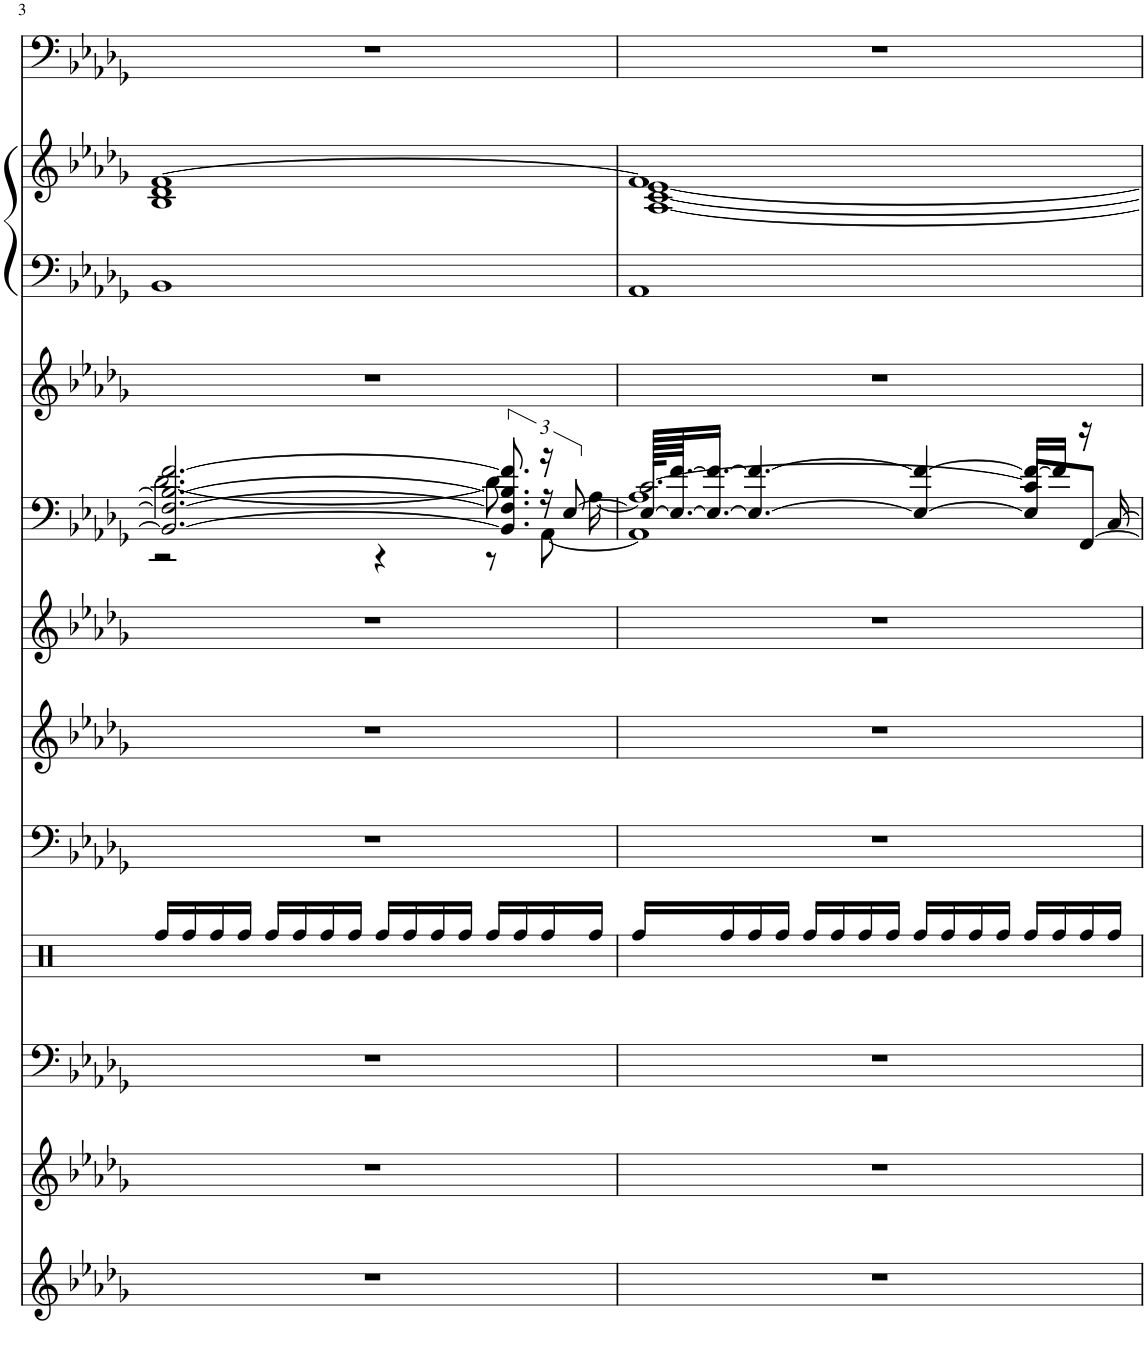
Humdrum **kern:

**kern	**kern	**kern	**kern	**kern	**kern	**kern	**kern	**kern	**kern	**kern	**kern
*part11	*part10	*part9	*part8	*part7	*part6	*part5	*part4	*part3	*part2	*part2	*part1
*staff12	*staff11	*staff10	*staff9	*staff8	*staff7	*staff6	*staff5	*staff4	*staff3	*staff2	*staff1
*I"Calliope	*I"Rev. Cymbal	*I"Muted Guitar	*I"Percussion	*I"DistortionGtr	*I"Strings 2	*I"Sweep Pad	*I"Nylon Gtr.	*I"Clav.	*I"Warm Pad	*	*I"Synth Bass 1, 1465DEMO
*	*	*	*	*	*I'Str	*	*	*I'Clv	*	*	*
!!LO:PB:g=z
*clefG2	*clefG2	*clefF4	*clefX	*clefF4	*clefG2	*clefG2	*clefF4	*clefG2	*clefF4	*clefG2	*clefF4
*k[b-e-a-d-g-]	*k[b-e-a-d-g-]	*k[b-e-a-d-g-]	*k[]	*k[b-e-a-d-g-]	*k[b-e-a-d-g-]	*k[b-e-a-d-g-]	*k[b-e-a-d-g-]	*k[b-e-a-d-g-]	*k[b-e-a-d-g-]	*k[b-e-a-d-g-]	*k[b-e-a-d-g-]
*M4/4	*M4/4	*M4/4	*M4/4	*M4/4	*M4/4	*M4/4	*M4/4	*M4/4	*M4/4	*M4/4	*M4/4
=3	=3	=3	=3	=3	=3	=3	=3	=3	=3	=3	=3
*	*	*	*	*	*	*	*^	*	*	*^	*
*	*	*	*	*	*	*	*	*^	*	*	*	*	*
1r	1r	1r	16Rff/LL	1r	1r	1r	2.BB-/_ 2.F/_ 2.B-/_ [2.f/	[2.d-\	2r	1r	1BB-	[1f	1B- 1d-	1r
.	.	.	16Rff/	.	.	.	.	.	.	.	.	.	.	.
.	.	.	16Rff/	.	.	.	.	.	.	.	.	.	.	.
.	.	.	16Rff/JJ	.	.	.	.	.	.	.	.	.	.	.
.	.	.	16Rff/LL	.	.	.	.	.	.	.	.	.	.	.
.	.	.	16Rff/	.	.	.	.	.	.	.	.	.	.	.
.	.	.	16Rff/	.	.	.	.	.	.	.	.	.	.	.
.	.	.	16Rff/JJ	.	.	.	.	.	.	.	.	.	.	.
.	.	.	16Rff/LL	.	.	.	.	.	4r	.	.	.	.	.
.	.	.	16Rff/	.	.	.	.	.	.	.	.	.	.	.
.	.	.	16Rff/	.	.	.	.	.	.	.	.	.	.	.
.	.	.	16Rff/JJ	.	.	.	.	.	.	.	.	.	.	.
.	.	.	16Rff/LL	.	.	.	12.BB-/] 12.F/] 12.B-/] 12.f/]	8d-\]	8r	.	.	.	.	.
.	.	.	16Rff/	.	.	.	.	.	.	.	.	.	.	.
.	.	.	16Rff/	.	.	.	24r	16r	[8AA-\	.	.	.	.	.
.	.	.	.	.	.	.	[12E-/	.	.	.	.	.	.	.
.	.	.	16Rff/JJ	.	.	.	.	[16A-\	.	.	.	.	.	.
=4	=4	=4	=4	=4	=4	=4	=4	=4	=4	=4	=4	=4	=4	=4
*	*	*	*	*	*	*	*	*	*^	*	*	*	*	*
1r	1r	1r	16Rff/LL	1r	1r	1r	128E-/KLLLL_	1A-]	[2.c/	1AA-]	1r	1AA-	1f]	[1A- [1c [1e-	1r
.	.	.	.	.	.	.	64.E-/_ [64.f/JJ	.	.	.	.	.	.	.	.
.	.	.	.	.	.	.	16.E-/_ 16.f/_JJ	.	.	.	.	.	.	.	.
.	.	.	16Rff/	.	.	.	.	.	.	.	.	.	.	.	.
.	.	.	16Rff/	.	.	.	4.E-/_ 4.f/_	.	.	.	.	.	.	.	.
.	.	.	16Rff/JJ	.	.	.	.	.	.	.	.	.	.	.	.
.	.	.	16Rff/LL	.	.	.	.	.	.	.	.	.	.	.	.
.	.	.	16Rff/	.	.	.	.	.	.	.	.	.	.	.	.
.	.	.	16Rff/	.	.	.	.	.	.	.	.	.	.	.	.
.	.	.	16Rff/JJ	.	.	.	.	.	.	.	.	.	.	.	.
.	.	.	16Rff/LL	.	.	.	4E-/_ 4f/_	.	.	.	.	.	.	.	.
.	.	.	16Rff/	.	.	.	.	.	.	.	.	.	.	.	.
.	.	.	16Rff/	.	.	.	.	.	.	.	.	.	.	.	.
.	.	.	16Rff/JJ	.	.	.	.	.	.	.	.	.	.	.	.
.	.	.	16Rff/LL	.	.	.	16E-/] 16f/_LL	.	8c/L]	.	.	.	.	.	.
.	.	.	16Rff/	.	.	.	16f/JJ]	.	.	.	.	.	.	.	.
.	.	.	16Rff/	.	.	.	16r	.	[8FF/J	.	.	.	.	.	.
.	.	.	16Rff/JJ	.	.	.	[16C/	.	.	.	.	.	.	.	.
*	*	*	*	*	*	*	*v	*v	*v	*v	*	*	*v	*v	*
=	=	=	=	=	=	=	=	=	=	=	=
*-	*-	*-	*-	*-	*-	*-	*-	*-	*-	*-	*-
